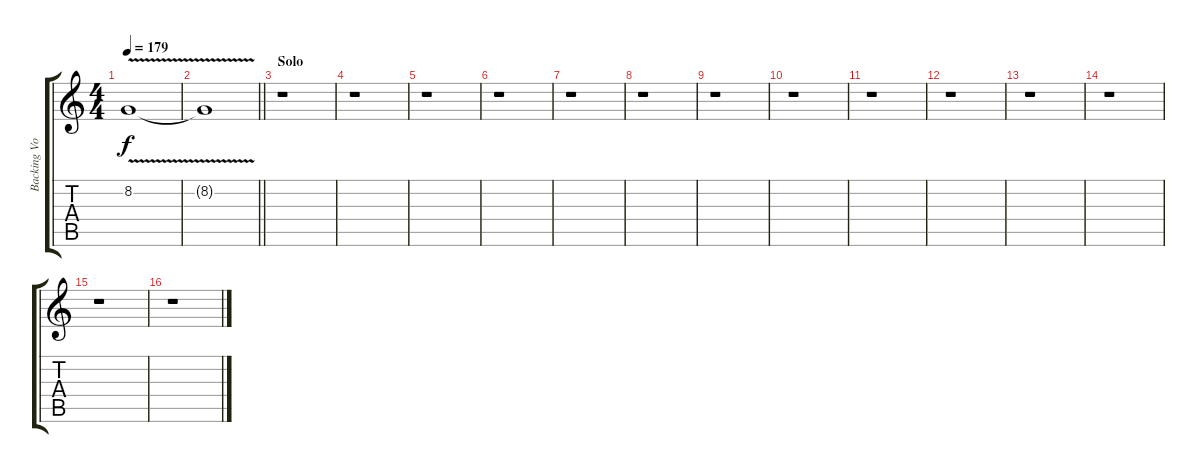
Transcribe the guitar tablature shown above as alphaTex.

\track ("Backing Vocals" "Backing Vo") {instrument flute}
\staff {score tabs}
\tuning (E4 B3 G3 D3 A2 E2) {hide}
\ts (4 4)
\tempo 179
\clef g2
\ks c
8.2{v}.1{dy f} |
\barLineRight lightlight
8.2{t}.1 |
\section ("" "Solo")
r.1 |
r.1 |
r.1 |
r.1 |
r.1 |
r.1 |
r.1 |
r.1 |
r.1 |
r.1 |
r.1 |
r.1 |
r.1 |
r.1
